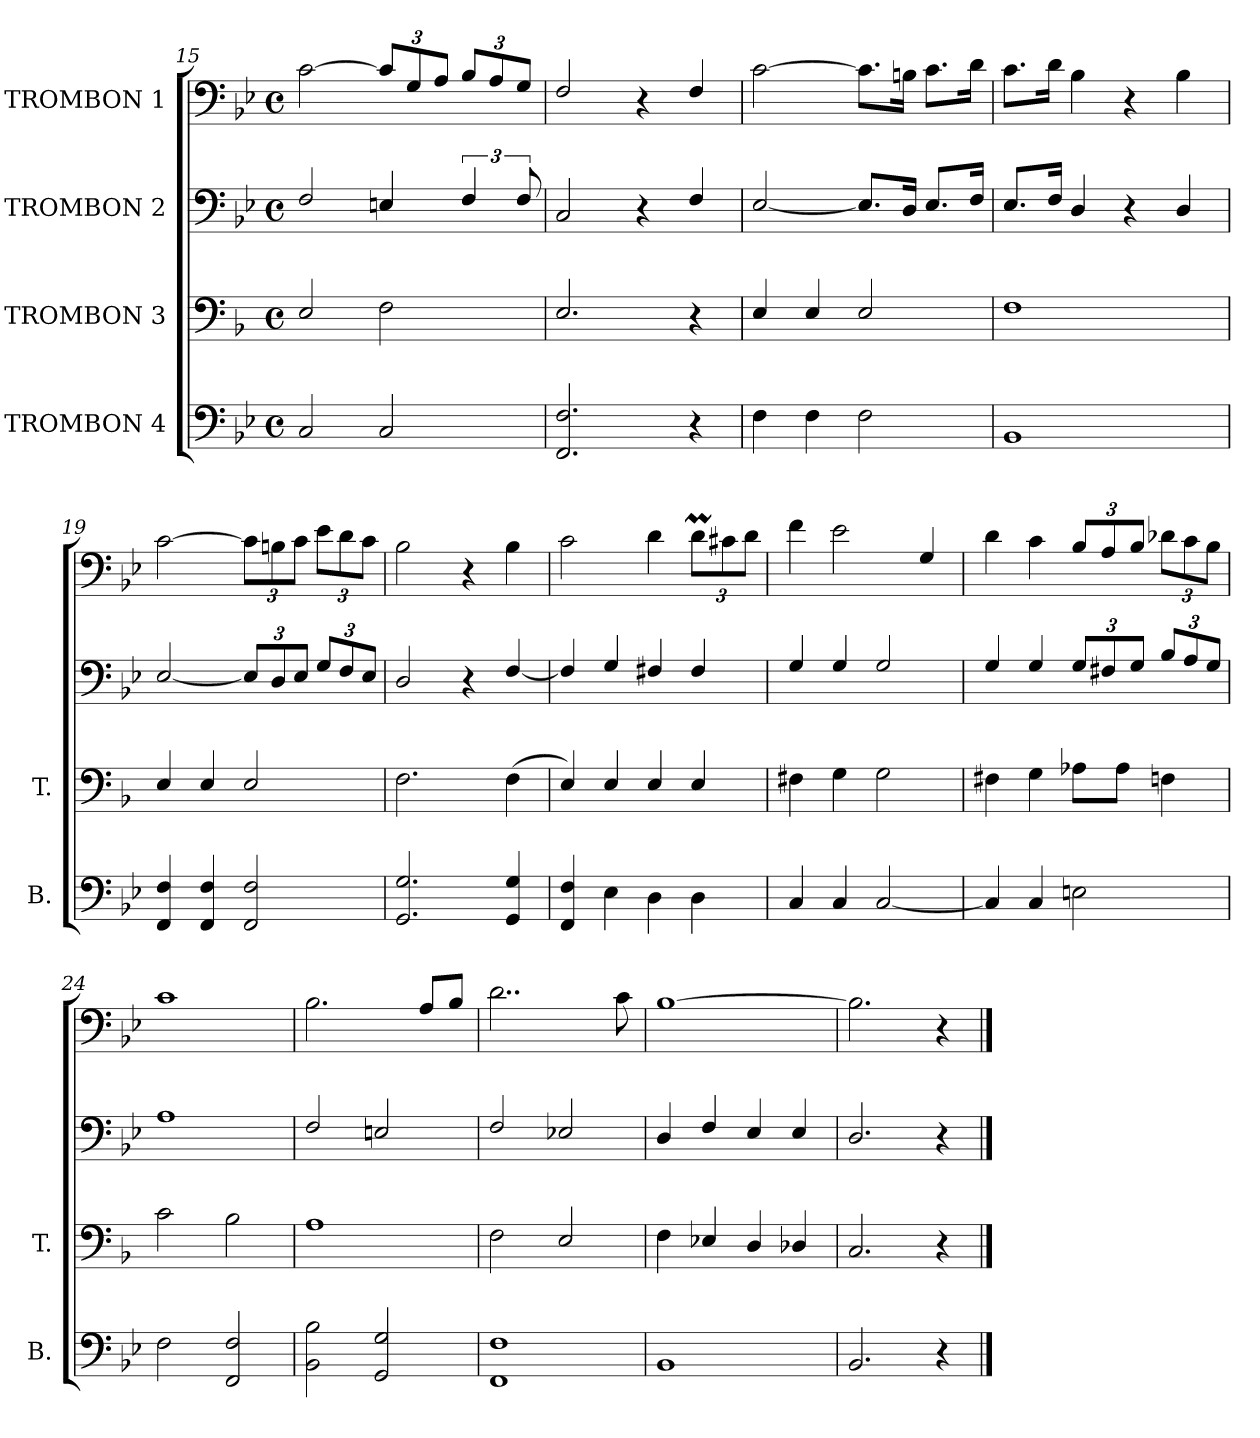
**kern	**kern	**kern	**kern
*part4	*part3	*part2	*part1
*staff4	*staff3	*staff2	*staff1
*I"TROMBON 4	*I"TROMBON 3	*I"TROMBON 2	*I"TROMBON 1
*I'B.	*I'T.	*	*
*clefF4	*clefF4	*clefF4	*clefF4
*	*ITrd4c7	*	*
*k[b-e-]	*k[b-e-]	*k[b-e-]	*k[b-e-]
*M4/4	*M4/4	*M4/4	*M4/4
*met(c)	*met(c)	*met(c)	*met(c)
=15	=15	=15	=15
2C/	2AA/	2F/	[2c\
*	*	*	*Xbrackettup
2C/	2BB-\	4En/	12c/L]
.	.	.	12G/
.	.	.	12A/J
.	.	6F/	12B-/L
.	.	.	12A/
.	.	12F/	12G/J
=16	=16	=16	=16
2.FF/ 2.F/	2.AA/	2C/	2F/
.	.	4r	4r
4r	4r	4F/	4F/
=17	=17	=17	=17
4F\	4AA/	[2E-/	[2c\
4F\	4AA/	.	.
2F\	2AA/	8.E-/L]	8.c\L]
.	.	16D/Jk	16Bn\Jk
.	.	8.E-/L	8.c\L
.	.	16F/Jk	16d\Jk
=18	=18	=18	=18
1BB-	1BB-	8.E-/L	8.c\L
.	.	16F/Jk	16d\Jk
.	.	4D/	4B-\
.	.	4r	4r
.	.	4D/	4B-\
!!LO:LB:g=z
=19	=19	=19	=19
4FF/ 4F/	4AA/	[2E-/	[2c\
4FF/ 4F/	4AA/	.	.
*	*	*Xbrackettup	*
2FF/ 2F/	2AA/	12E-/L]	12c\L]
.	.	12D/	12Bn\
.	.	12E-/J	12c\J
.	.	12G/L	12e-\L
.	.	12F/	12d\
.	.	12E-/J	12c\J
=20	=20	=20	=20
2.GG/ 2.G/	2.BB-\	2D/	2B-\
.	.	4r	4r
4GG/ 4G/	(4BB-\	[4F/	4B-\
=21	=21	=21	=21
4FF/ 4F/	4AA/)	4F/]	2c\
4E-\	4AA/	4G/	.
4D\	4AA/	4F#X/	4d\
4D\	4AA/	4F#/	12dm\L
.	.	.	12c#X\
.	.	.	12d\J
=22	=22	=22	=22
4C/	4BBn\	4G/	4f\
4C/	4C\	4G/	2e-\
[2C/	2C\	2G/	.
.	.	.	4G/
!!LO:LB:g=z
=23	=23	=23	=23
4C/]	4BBn\	4G/	4d\
4C/	4C\	4G/	4c\
2En\	8D-X\L	12G/L	12B-/L
.	.	12F#X/	12A/
.	8D-\J	.	.
.	.	12G/J	12B-/J
.	4BB-X\	12B-/L	12d-X\L
.	.	12A/	12c\
.	.	12G/J	12B-\J
=24	=24	=24	=24
2F\	2F\	1A	1c
2FF/ 2F/	2E-\	.	.
=25	=25	=25	=25
2BB-\ 2B-\	1D	2F/	2.B-\
2GG/ 2G/	.	2En/	.
.	.	.	8A/L
.	.	.	8B-/J
=26	=26	=26	=26
1FF 1F	2BB-\	2F/	2..d\
.	2AA/	2E-X/	.
.	.	.	8c\
=27	=27	=27	=27
1BB-	4BB-\	4D/	[1B-
.	4AA-X/	4F/	.
.	4GG/	4E-/	.
.	4GG-X/	4E-/	.
=28	=28	=28	=28
2.BB-/	2.FF/	2.D/	2.B-\]
4r	4r	4r	4r
==	==	==	==
*-	*-	*-	*-
